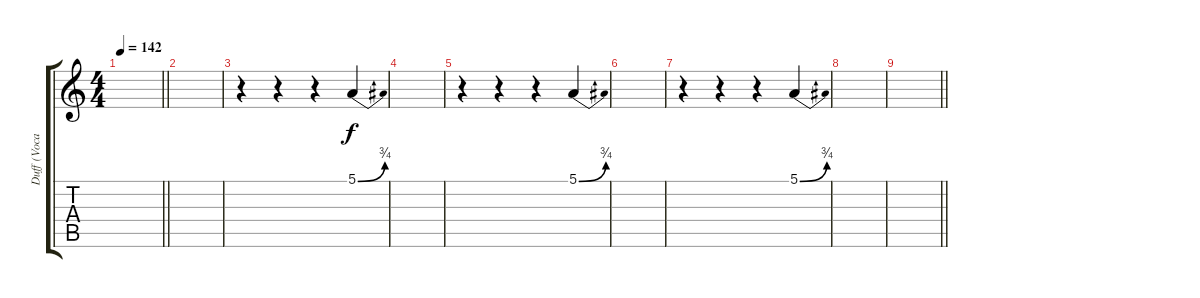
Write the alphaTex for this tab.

\track ("Duff (Vocals)" "Duff (Voca") {instrument brasssection}
\staff {score tabs}
\tuning (E4 B3 G3 D3 A2 E2) {hide}
\ts (4 4)
\tempo 142
\clef g2
\barLineRight lightlight
\ks c
|
|
r.4 r.4 r.4 5.1{be (bend 0 0 60 3)}.4 |
|
r.4 r.4 r.4 5.1{be (bend 0 0 60 3)}.4 |
|
r.4 r.4 r.4 5.1{be (bend 0 0 60 3)}.4 |
|
\barLineRight lightlight
